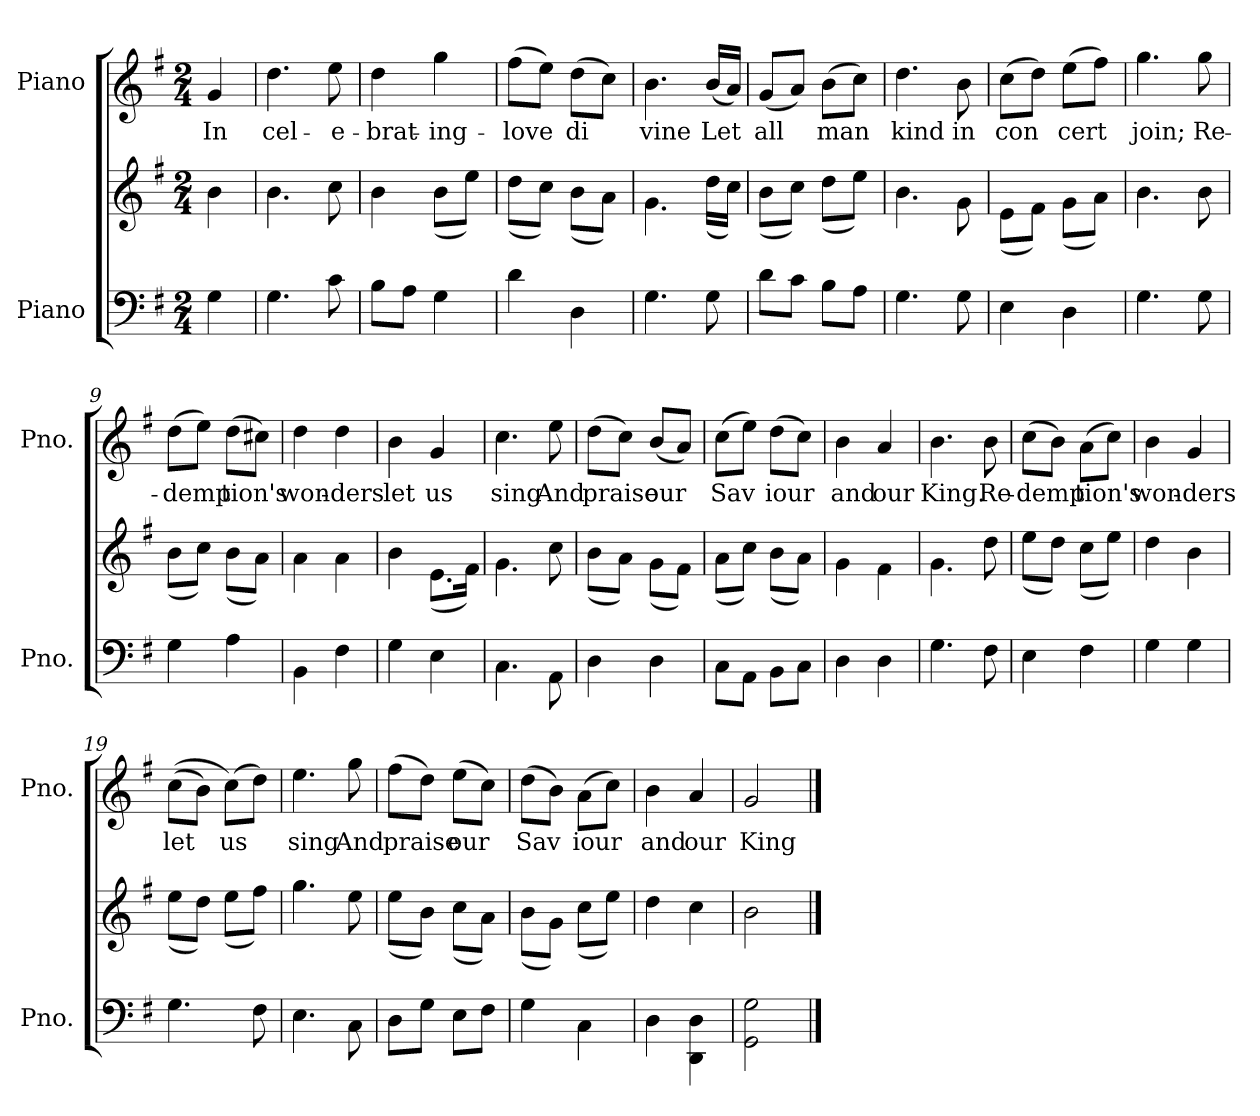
**kern	**kern	**kern	**text
*part2	*part2	*part1	*part1
*staff3	*staff2	*staff1	*staff1
*I"Piano	*	*I"Piano	*
*I'Pno.	*	*I'Pno.	*
*clefF4	*clefG2	*clefG2	*
*k[f#]	*k[f#]	*k[f#]	*
*M2/4	*M2/4	*M2/4	*
*MM120	*MM120	*MM120	*
=	=	=	=
*^	*^	*	*
!	!	!	!	!	!LO:LY:b
4ryy	4G\	4ryy	4b\	4g/	In
=1	=1	=1	=1	=1	=1
!	!	!	!	!	!LO:LY:b
2ryy	4.G\	2ryy	4.b\	4.dd\	cel-
!	!	!	!	!	!LO:LY:b
.	8c\	.	8cc\	8ee\	-e-
=2	=2	=2	=2	=2	=2
!	!	!	!	!	!LO:LY:b
2ryy	8B\L	2ryy	4b\	4dd\	-brat-
.	8A\J	.	.	.	.
!	!	!	!	!	!LO:LY:b
.	4G\	.	(<8b\L	4gg\	-ing-
.	.	.	8ee\J)	.	.
=3	=3	=3	=3	=3	=3
!	!	!	!	!	!LO:LY:b
2ryy	4d\	2ryy	(<8dd\L	(>8ff#\L	-love
.	.	.	8cc\J)	8ee\J)	.
!	!	!	!	!	!LO:LY:b
.	4D\	.	(<8b\L	(>8dd\L	di
.	.	.	8a\J)	8cc\J)	.
=4	=4	=4	=4	=4	=4
!	!	!	!	!	!LO:LY:b
2ryy	4.G\	2ryy	4.g\	4.b\	vine
!	!	!	!	!	!LO:LY:b
.	8G\	.	(<16dd\LL	(<16b/LL	Let
.	.	.	16cc\JJ)	16a/JJ)	.
=5	=5	=5	=5	=5	=5
!	!	!	!	!	!LO:LY:b
2ryy	8d\L	2ryy	(<8b\L	(<8g/L	all
.	8c\J	.	8cc\J)	8a/J)	.
!	!	!	!	!	!LO:LY:b
.	8B\L	.	(<8dd\L	(>8b\L	man
.	8A\J	.	8ee\J)	8cc\J)	.
=6	=6	=6	=6	=6	=6
!	!	!	!	!	!LO:LY:b
2ryy	4.G\	2ryy	4.b\	4.dd\	kind
!	!	!	!	!	!LO:LY:b
.	8G\	.	8g\	8b\	in
=7	=7	=7	=7	=7	=7
!	!	!	!	!	!LO:LY:b
2ryy	4E\	2ryy	(<8e\L	(>8cc\L	con
.	.	.	8f#\J)	8dd\J)	.
!	!	!	!	!	!LO:LY:b
.	4D\	.	(<8g\L	(>8ee\L	cert
.	.	.	8a\J)	8ff#\J)	.
=8	=8	=8	=8	=8	=8
!	!	!	!	!	!LO:LY:b
2ryy	4.G\	2ryy	4.b\	4.gg\	join;
!	!	!	!	!	!LO:LY:b
.	8G\	.	8b\	8gg\	Re-
!!LO:LB:g=z
=9	=9	=9	=9	=9	=9
!	!	!	!	!	!LO:LY:b
2ryy	4G\	2ryy	(<8b\L	(>8dd\L	-demp
.	.	.	8cc\J)	8ee\J)	.
!	!	!	!	!	!LO:LY:b
.	4A\	.	(<8b\L	(>8dd\L	tion's
.	.	.	8a\J)	8cc#X\J)	.
=10	=10	=10	=10	=10	=10
!	!	!	!	!	!LO:LY:b
2ryy	4BB\	2ryy	4a\	4dd\	won-
!	!	!	!	!	!LO:LY:b
.	4F#\	.	4a\	4dd\	-ders
=11	=11	=11	=11	=11	=11
!	!	!	!	!	!LO:LY:b
2ryy	4G\	2ryy	4b\	4b\	let
!	!	!	!	!	!LO:LY:b
.	4E\	.	(<8.e\L	4g/	us
.	.	.	16f#\Jk)	.	.
=12	=12	=12	=12	=12	=12
!	!	!	!	!	!LO:LY:b
2ryy	4.C\	2ryy	4.g\	4.cc\	sing
!	!	!	!	!	!LO:LY:b
.	8AA\	.	8cc\	8ee\	And
=13	=13	=13	=13	=13	=13
!	!	!	!	!	!LO:LY:b
2ryy	4D\	2ryy	(<8b\L	(>8dd\L	praise
.	.	.	8a\J)	8cc\J)	.
!	!	!	!	!	!LO:LY:b
.	4D\	.	(<8g\L	(<8b/L	our
.	.	.	8f#\J)	8a/J)	.
=14	=14	=14	=14	=14	=14
!	!	!	!	!	!LO:LY:b
2ryy	8C\L	2ryy	(<8a\L	(>8cc\L	Sav
.	8AA\J	.	8cc\J)	8ee\J)	.
!	!	!	!	!	!LO:LY:b
.	8BB\L	.	(<8b\L	(>8dd\L	iour
.	8C\J	.	8a\J)	8cc\J)	.
=15	=15	=15	=15	=15	=15
!	!	!	!	!	!LO:LY:b
2ryy	4D\	2ryy	4g\	4b\	and
!	!	!	!	!	!LO:LY:b
.	4D\	.	4f#\	4a/	our
=16	=16	=16	=16	=16	=16
!	!	!	!	!	!LO:LY:b
2ryy	4.G\	2ryy	4.g\	4.b\	King.
!	!	!	!	!	!LO:LY:b
.	8F#\	.	8dd\	8b\	Re-
=17	=17	=17	=17	=17	=17
!	!	!	!	!	!LO:LY:b
2ryy	4E\	2ryy	(<8ee\L	(>8cc\L	-demp
.	.	.	8dd\J)	8b\J)	.
!	!	!	!	!	!LO:LY:b
.	4F#\	.	(<8cc\L	(>8a\L	tion's
.	.	.	8ee\J)	8cc\J)	.
!!LO:LB:g=z
=18	=18	=18	=18	=18	=18
!	!	!	!	!	!LO:LY:b
2ryy	4G\	2ryy	4dd\	4b\	won-
!	!	!	!	!	!LO:LY:b
.	4G\	.	4b\	4g/	-ders
=19	=19	=19	=19	=19	=19
!	!	!	!	!	!LO:LY:b
2ryy	4.G\	2ryy	(<8ee\L	(>(>8cc\L	let
.	.	.	8dd\J)	8b\J)	.
!	!	!	!	!	!LO:LY:b
.	.	.	(<8ee\L	(>8cc\L)	us
.	8F#\	.	8ff#\J)	8dd\J)	.
=20	=20	=20	=20	=20	=20
!	!	!	!	!	!LO:LY:b
2ryy	4.E\	2ryy	4.gg\	4.ee\	sing
!	!	!	!	!	!LO:LY:b
.	8C\	.	8ee\	8gg\	And
=21	=21	=21	=21	=21	=21
!	!	!	!	!	!LO:LY:b
2ryy	8D\L	2ryy	(<8ee\L	(>8ff#\L	praise
.	8G\J	.	8b\J)	8dd\J)	.
!	!	!	!	!	!LO:LY:b
.	8E\L	.	(<8cc\L	(>8ee\L	our
.	8F#\J	.	8a\J)	8cc\J)	.
=22	=22	=22	=22	=22	=22
!	!	!	!	!	!LO:LY:b
2ryy	4G\	2ryy	(<8b\L	(>8dd\L	Sav
.	.	.	8g\J)	8b\J)	.
!	!	!	!	!	!LO:LY:b
.	4C\	.	(<8cc\L	(>8a\L	iour
.	.	.	8ee\J)	8cc\J)	.
=23	=23	=23	=23	=23	=23
!	!	!	!	!	!LO:LY:b
2ryy	4D\	2ryy	4dd\	4b\	and
!	!	!	!	!	!LO:LY:b
.	4DD\ 4D\	.	4cc\	4a/	our
=24	=24	=24	=24	=24	=24
!	!	!	!	!	!LO:LY:b
2ryy	2GG\ 2G\	2ryy	2b\	2g/	King
*v	*v	*	*	*	*
*	*v	*v	*	*
==	==	==	==
*-	*-	*-	*-
